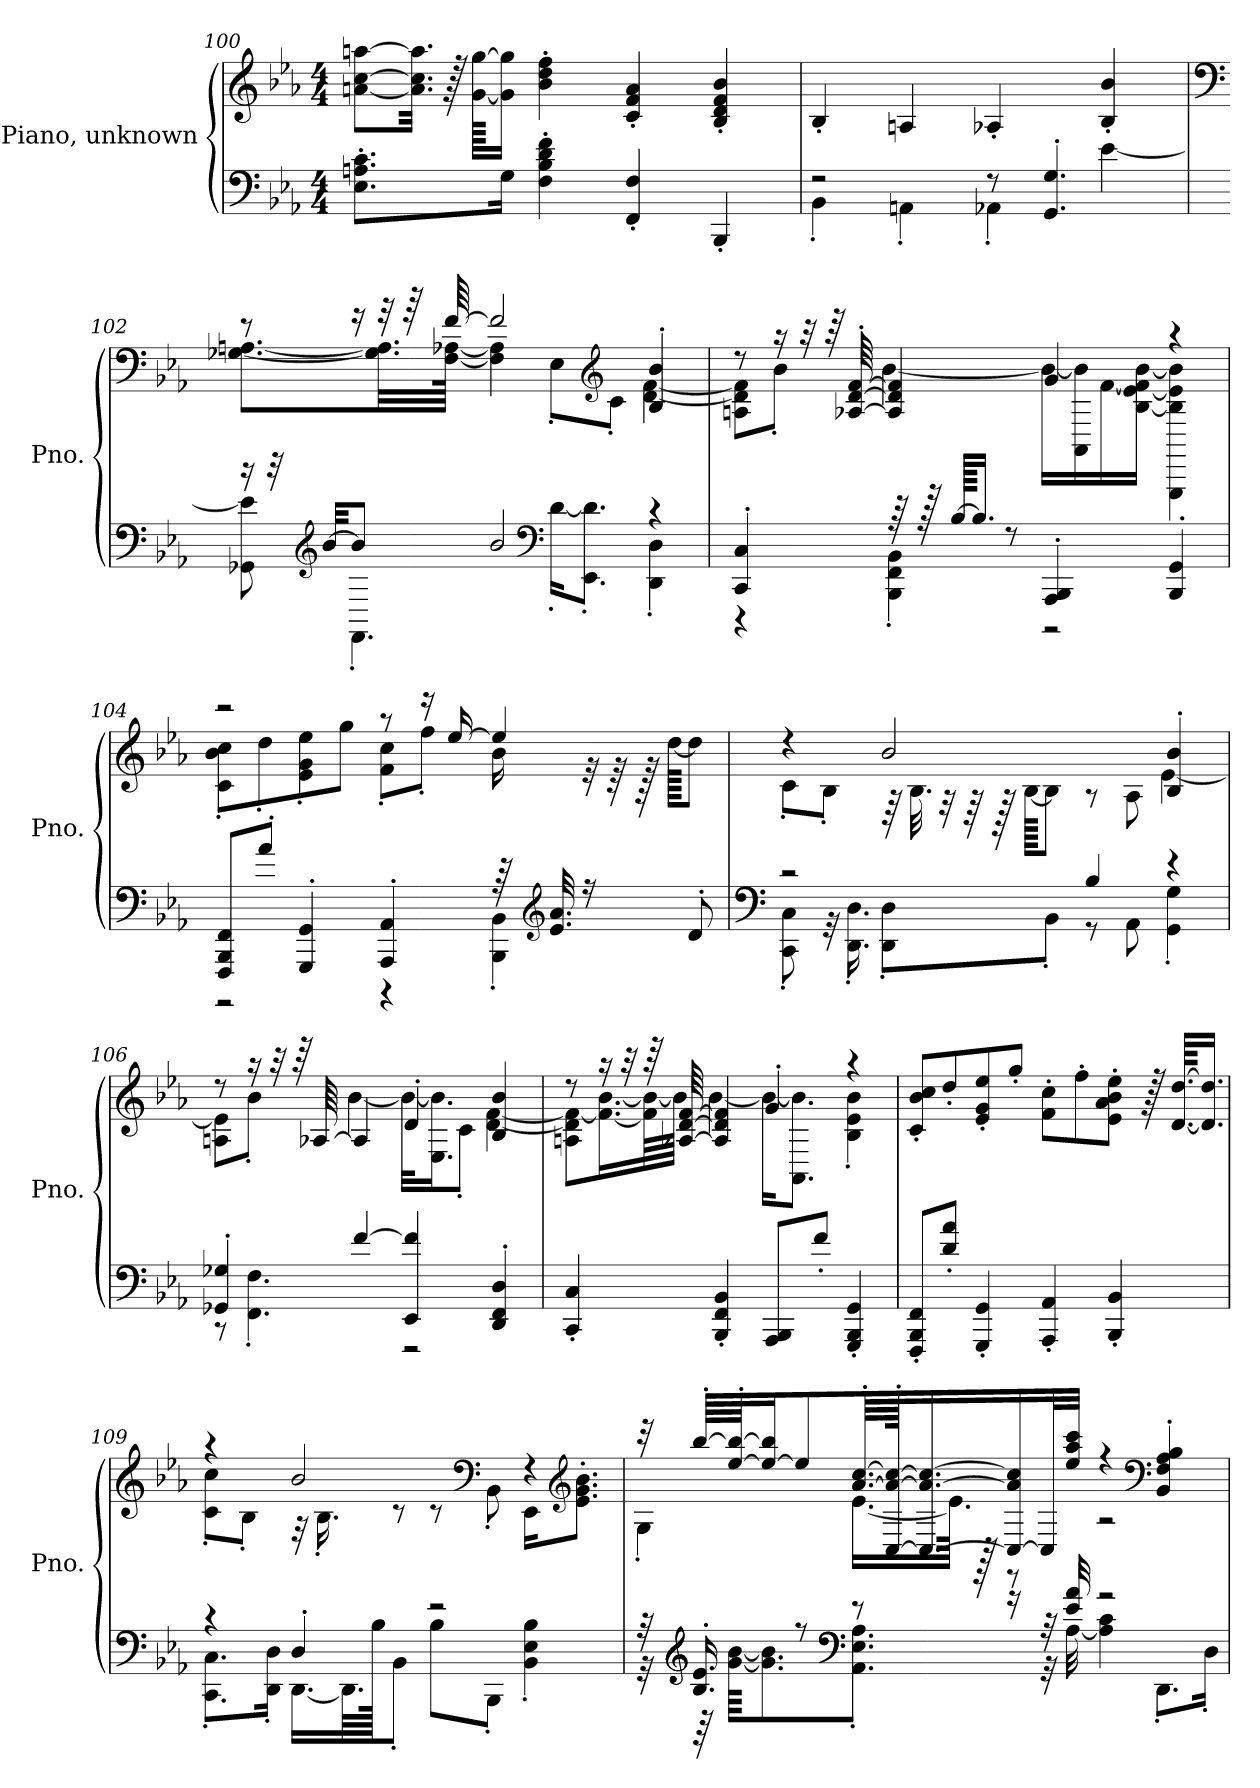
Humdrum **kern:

**kern	**kern
*part1	*part1
*staff2	*staff1
*I"Piano, unknown	*
*I'Pno.	*
*clefF4	*clefG2
*k[b-e-a-]	*k[b-e-a-]
*M4/4	*M4/4
=100	=100
8.E-\' 8.An\' 8.c\'L	[8an\ [8cc\ [8aan\L
.	32.a\] 32.cc\] 32.aa\]Jkk
.	128r
.	[128g\ [128gg\KKKLL
16G\Jk	16g\] 16gg\]JJ
4F\' 4B-\' 4d\' 4f\'	4b-\' 4dd\' 4ff\'
4FF/' 4F/'	4c/' 4f/' 4a/'
4BBB-'/	4B-/' 4d/' 4f/' 4b-/'
=101	=101
*^	*
2r	4BB-'\	4B-'/
.	4AAn'\	4An/
8r	4AA-X'\	4A-X'/
4.GG/' 4.G/'	.	.
.	[4e-\	4B-/' 4b-/'
!!LO:LB:g=z
=102	=102	=102
*	*	*clefF4
*	*	*^
16r	8GG-X\ 8e-\]	8r	[8.G-X\ [8.An\L
32r	.	.	.
*clefG2	*	*	*
[32b-/KKL	.	.	.
8b-/J]	4.FF'\	16r	.
.	.	32r	32.G-\] 32.A\]LL
.	.	64r	.
.	.	[64f/	[64F\ [64A-X\JJJk
2b-/	.	2f/]	4F\] 4A-\]
*clefF4	*	*	*
.	[16d'\KL	.	8E-'\L
.	8.EE-\' 8.d\]'J	.	.
*	*	*clefG2	*
.	.	.	8c'\J
4r	4DD\' 4D\'	4B-/' 4b-/'	[4d\ [4f\
=103	=103	=103	=103
4CC/' 4C/'	4r	8r	8An\ 8d\] 8f\]L
.	.	16r	8b-'\J
.	.	32r	.
.	.	64r	.
.	.	[64A-X/' [64d/' [64f/'	.
64r	4BBB-\' 4FF\' 4BB-\'	4A-/] 4d/] 4f/]	[4b-\
128r	.	.	.
[128B-/KKKLL	.	.	.
16.B-/JJ]	.	.	.
8r	.	.	.
4AAA-/' 4BBB-/'	2r	4g/	16b-\LL_
.	.	.	16AA-\ 16b-\]
.	.	.	[16f\
.	.	.	[16B-\ [16e-\ 16f\] [16b-\JJ
4BBB-/' 4GG/'	.	4r	4GGG\ 4B-\] 4e-\] 4b-\]
!!LO:LB:g=z	!!
=104	=104	=104	=104
8FFF/ 8BBB-/ 8FF/L	2r	2r	8c\' 8b-\' 8cc\'L
8a-'/J	.	.	8dd'\
4GGG/' 4GG/'	.	.	8e-\' 8g\' 8ee-\'
.	.	.	8gg\J
4AAA-/' 4AA-/'	4r	8r	8f\' 8cc\'L
.	.	16r	8ff'\J
.	.	[16ee-/	.
64r	4BBB-\' 4BB-\'	4ee-/]	16b-\
*clefG2	*	*	*
32.e-/ 32.a-/	.	.	.
16r	.	.	32r
.	.	.	64r
.	.	.	128r
.	.	.	[128dd\KKKKL
8d'/	.	.	8dd\J]
=105	=105	=105	=105
*clefF4	*	*	*
2r	8CC\' 8C\'	4r	8c'\L
.	32r	.	8B-'\J
.	16.DD\' 16.D\'	.	.
.	8DD\' 8D\'L	2b-/	64r
.	.	.	32.B-\
.	.	.	32r
.	.	.	64r
.	.	.	128r
.	.	.	[128B-\KKKKL
.	8BB-'\J	.	8B-\J]
4B-/	8r	.	8r
.	8AA-\	.	8A-\
4r	4GG\' 4G\'	4B-/' 4b-/'	[4e-\
!!LO:LB:g=z	!!
=106	=106	=106	=106
4GG-X/' 4G-X/'	8r	8r	8An\ 8e-\]L
.	4.FF\' 4.F\'	16r	8b-'\J
.	.	32r	.
.	.	64r	.
.	.	[64A-X/	.
[4f/	.	4A-/]	[4b-\
4EE-/ 4f/]	2r	4d'/	32b-\KLL_
.	.	.	16.E-\ 16.b-\]J
.	.	.	8c'\J
4DD/' 4FF/' 4D/'	.	4B-/ 4b-/	[4d\ [4f\
*v	*v	*	*
=107	=107	=107
4CC/' 4C/'	8r	8An\ 8d\] 8f\_L
.	16r	16.f\_ [16.b-\L
.	32r	.
.	64r	64f\] 64b-\_LL
.	[64A-X/ [64d/ [64f/	64b-\JJJJ]
4BBB-/' 4FF/' 4BB-/'	4A-/] 4d/] 4f/]	[4b-\
8AAA-/ 8BBB-/L	4g'/	16b-\KL_
.	.	8.AA-\ 8.b-\]J
8f'/J	.	.
4GGG/' 4BBB-/' 4GG/'	4r	4B-\' 4e-\' 4b-\'
*	*v	*v
!!LO:LB:g=z
=108	=108
8FFF/' 8BBB-/' 8FF/'L	8c/' 8b-/' 8cc/'L
8d/' 8a-/'J	8dd'/
4GGG/' 4GG/'	8e-/' 8g/' 8ee-/'
.	8gg'/J
4AAA-/' 4AA-/'	8f\' 8cc\'L
.	8ff'\
4BBB-/' 4BB-/'	8e-\' 8a-\' 8b-\' 8ee-\'J
.	128r
.	[64.d/ [64.dd/KKLL
.	16.d/] 16.dd/]JJ
=109	=109
*^	*^
4r	8.CC\' 8.C\'L	4r	8c\' 8cc\'L
.	.	.	8B-'\J
.	16DD\' 16D\'Jk	.	.
4D'/	[16.DD\LL	2b-/	32r
.	.	.	16.B-'\
.	64.DD\LL]	.	.
.	128B-\JJJK	.	.
.	8BB-'\J	.	8r
2r	8B-\L	.	8r
*	*	*clefF4	*
.	8BBB-'\J	.	8BB-'\
.	4BB-\' 4E-\' 4B-\'	4r	16EE-\KL
*	*	*clefG2	*
.	.	.	8.e-\' 8.g\' 8.b-\'J
!!LO:LB:g=z	!!
=110	=110	=110	=110
32r	32r	32r	4G'\
*clefG2	*	*	*
16.B-/' 16.e-/'	64r	[64bb-'/LLLL	.
.	[64g\ [64b-\KKKL	[64ee-/' 64bb-/_'JJ	.
.	8.g\] 8.b-\]	16ee-/_ 16bb-/]J	.
8r	.	8ee-/]	.
*clefF4	*	*	*
8r	8.AA-\' 8.E-\' 8.A-\'J	[64.a-/' [64.cc/'LLL	[16.e-\LL
.	.	[128C/' 128a-/_' 128cc/_'JJK	.
.	.	16.C/_ 16.a-/_ 16.cc/_	.
.	.	.	64.e-\JJkk]
.	.	.	128r
16r	.	16C/_ 16a-/] 16cc/]	8r
32r	32r	32C/L]	.
32e-/ 32a-/	[32A-\	32ee-/ 32aa-/ 32ccc/JJJ	.
2r	4A-\] 4c\	4r	2r
*	*	*clefF4	*
.	8.DD'\L	4BB-/' 4F/' 4A-/' 4B-/'	.
.	16D'\Jk	.	.
*v	*v	*	*
*	*v	*v
=	=
*-	*-
